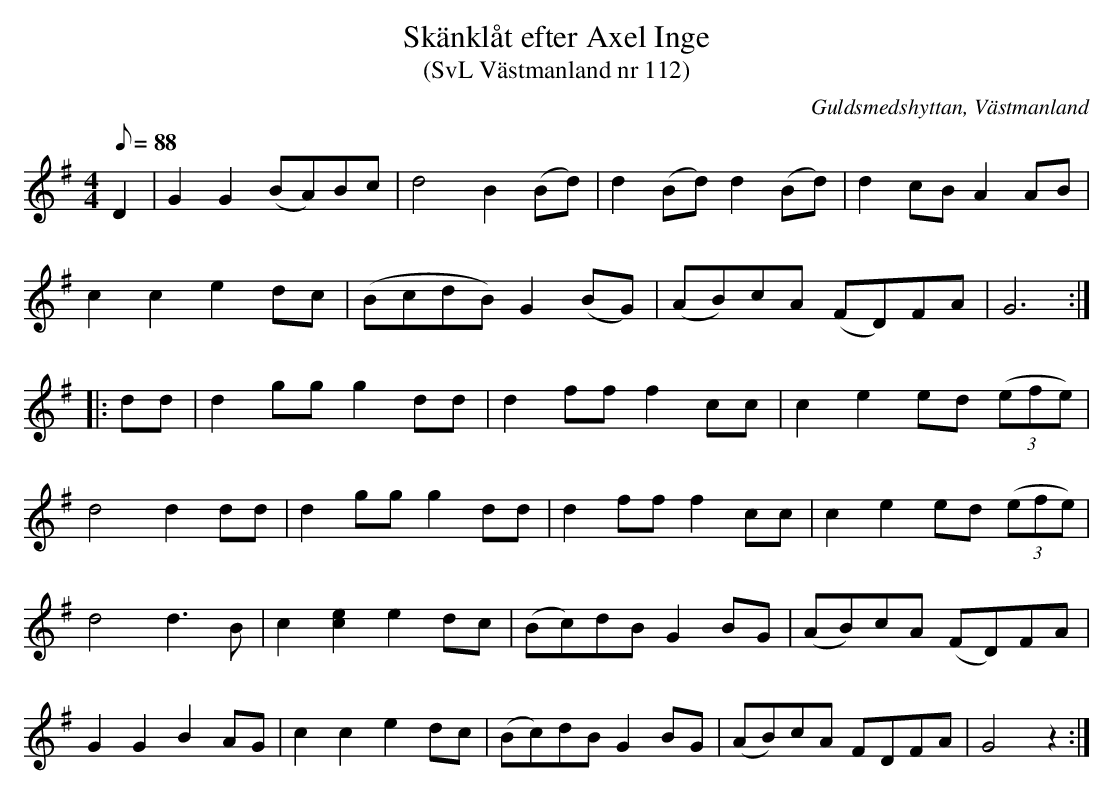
X:1
T: Skänklåt efter Axel Inge
T: (SvL Västmanland nr 112)
Q: 160
O: Guldsmedshyttan, Västmanland
M: 4/4
L: 1/8
Q: 88
/shd{	% usage: x y shd
	M 3 1.3 RM
	-1 2.5 -6.5 0 -5.5 -2.5 RC
	1 -2.5 6.5 0 5.5 2.5 RC fill}!
K: G
D2 | G2 G2 (BA)Bc | d4 B2 (Bd) | d2 (Bd) d2 (Bd) | d2 cB A2 AB |
c2 c2 e2 dc | (BcdB) G2 (BG) | (AB)cA (FD)FA | G6 ::
dd | d2 gg g2 dd | d2 ff f2 cc | c2 e2 ed ((3efe) |
d4 d2 dd | d2 gg g2 dd | d2 ff f2 cc | c2 e2 ed ((3efe) |
d4 d2>B2 | c2 [+head-small+ec]2 e2 dc | (Bc)dB G2 BG | (AB)cA (FD)FA |
G2 G2 B2 AG | c2 c2 e2 dc | (Bc)dB G2 BG | (AB)cA FDFA | G4 z2 :|
